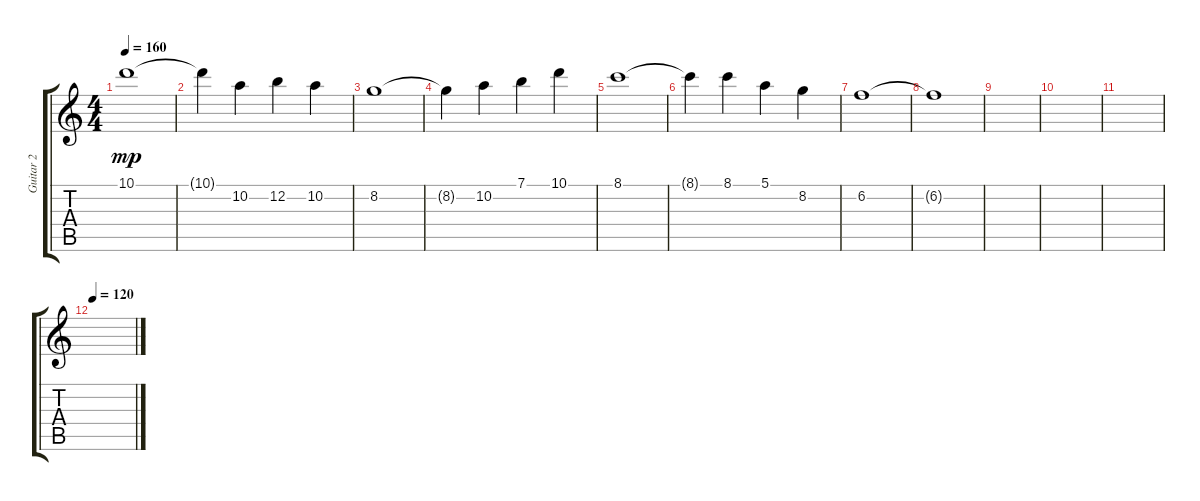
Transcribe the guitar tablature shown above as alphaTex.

\track ("Guitar 2" "Guitar 2") {instrument distortionguitar}
\staff {score tabs}
\tuning (E4 B3 G3 D3 A2 E2) {hide}
\ts (4 4)
\tempo 160
\clef g2
\ks c
10.1.1{dy mp} |
10.1{t}.4 10.2.4 12.2.4 10.2.4 |
8.2.1 |
8.2{t}.4 10.2.4 7.1.4 10.1.4 |
8.1.1 |
8.1{t}.4 8.1.4 5.1.4 8.2.4 |
6.2.1 |
6.2{t}.1 |
|
|
|
\tempo 120
